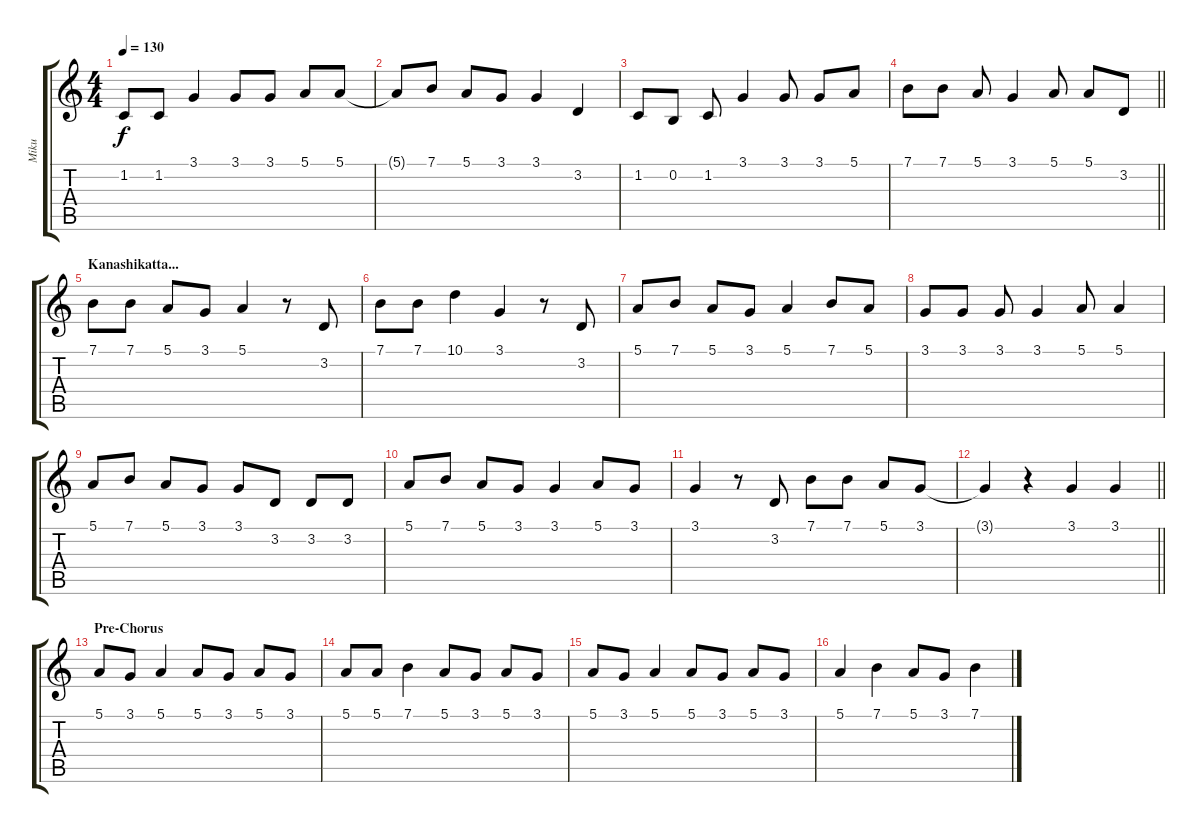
\track ("Miku" "Miku") {instrument stringensemble1}
\staff {score tabs}
\tuning (E4 B3 G3 D3 A2 E2) {hide}
\ts (4 4)
\tempo 130
\clef g2
\ks c
1.2.8{dy f} 1.2.8 3.1.4 3.1.8 3.1.8 5.1.8 5.1.8 |
5.1{t}.8 7.1.8 5.1.8 3.1.8 3.1.4 3.2.4 |
1.2.8 0.2.8 1.2.8 3.1.4 3.1.8 3.1.8 5.1.8 |
\barLineRight lightlight
7.1.8 7.1.8 5.1.8 3.1.4 5.1.8 5.1.8 3.2.8 |
\section ("" "Kanashikatta...")
7.1.8 7.1.8 5.1.8 3.1.8 5.1.4 r.8 3.2.8 |
7.1.8 7.1.8 10.1.4 3.1.4 r.8 3.2.8 |
5.1.8 7.1.8 5.1.8 3.1.8 5.1.4 7.1.8 5.1.8 |
3.1.8 3.1.8 3.1.8 3.1.4 5.1.8 5.1.4 |
5.1.8 7.1.8 5.1.8 3.1.8 3.1.8 3.2.8 3.2.8 3.2.8 |
5.1.8 7.1.8 5.1.8 3.1.8 3.1.4 5.1.8 3.1.8 |
3.1.4 r.8 3.2.8 7.1.8 7.1.8 5.1.8 3.1.8 |
\barLineRight lightlight
3.1{t}.4 r.4 3.1.4 3.1.4 |
\section ("" "Pre-Chorus")
5.1.8 3.1.8 5.1.4 5.1.8 3.1.8 5.1.8 3.1.8 |
5.1.8 5.1.8 7.1.4 5.1.8 3.1.8 5.1.8 3.1.8 |
5.1.8 3.1.8 5.1.4 5.1.8 3.1.8 5.1.8 3.1.8 |
5.1.4 7.1.4 5.1.8 3.1.8 7.1.4
